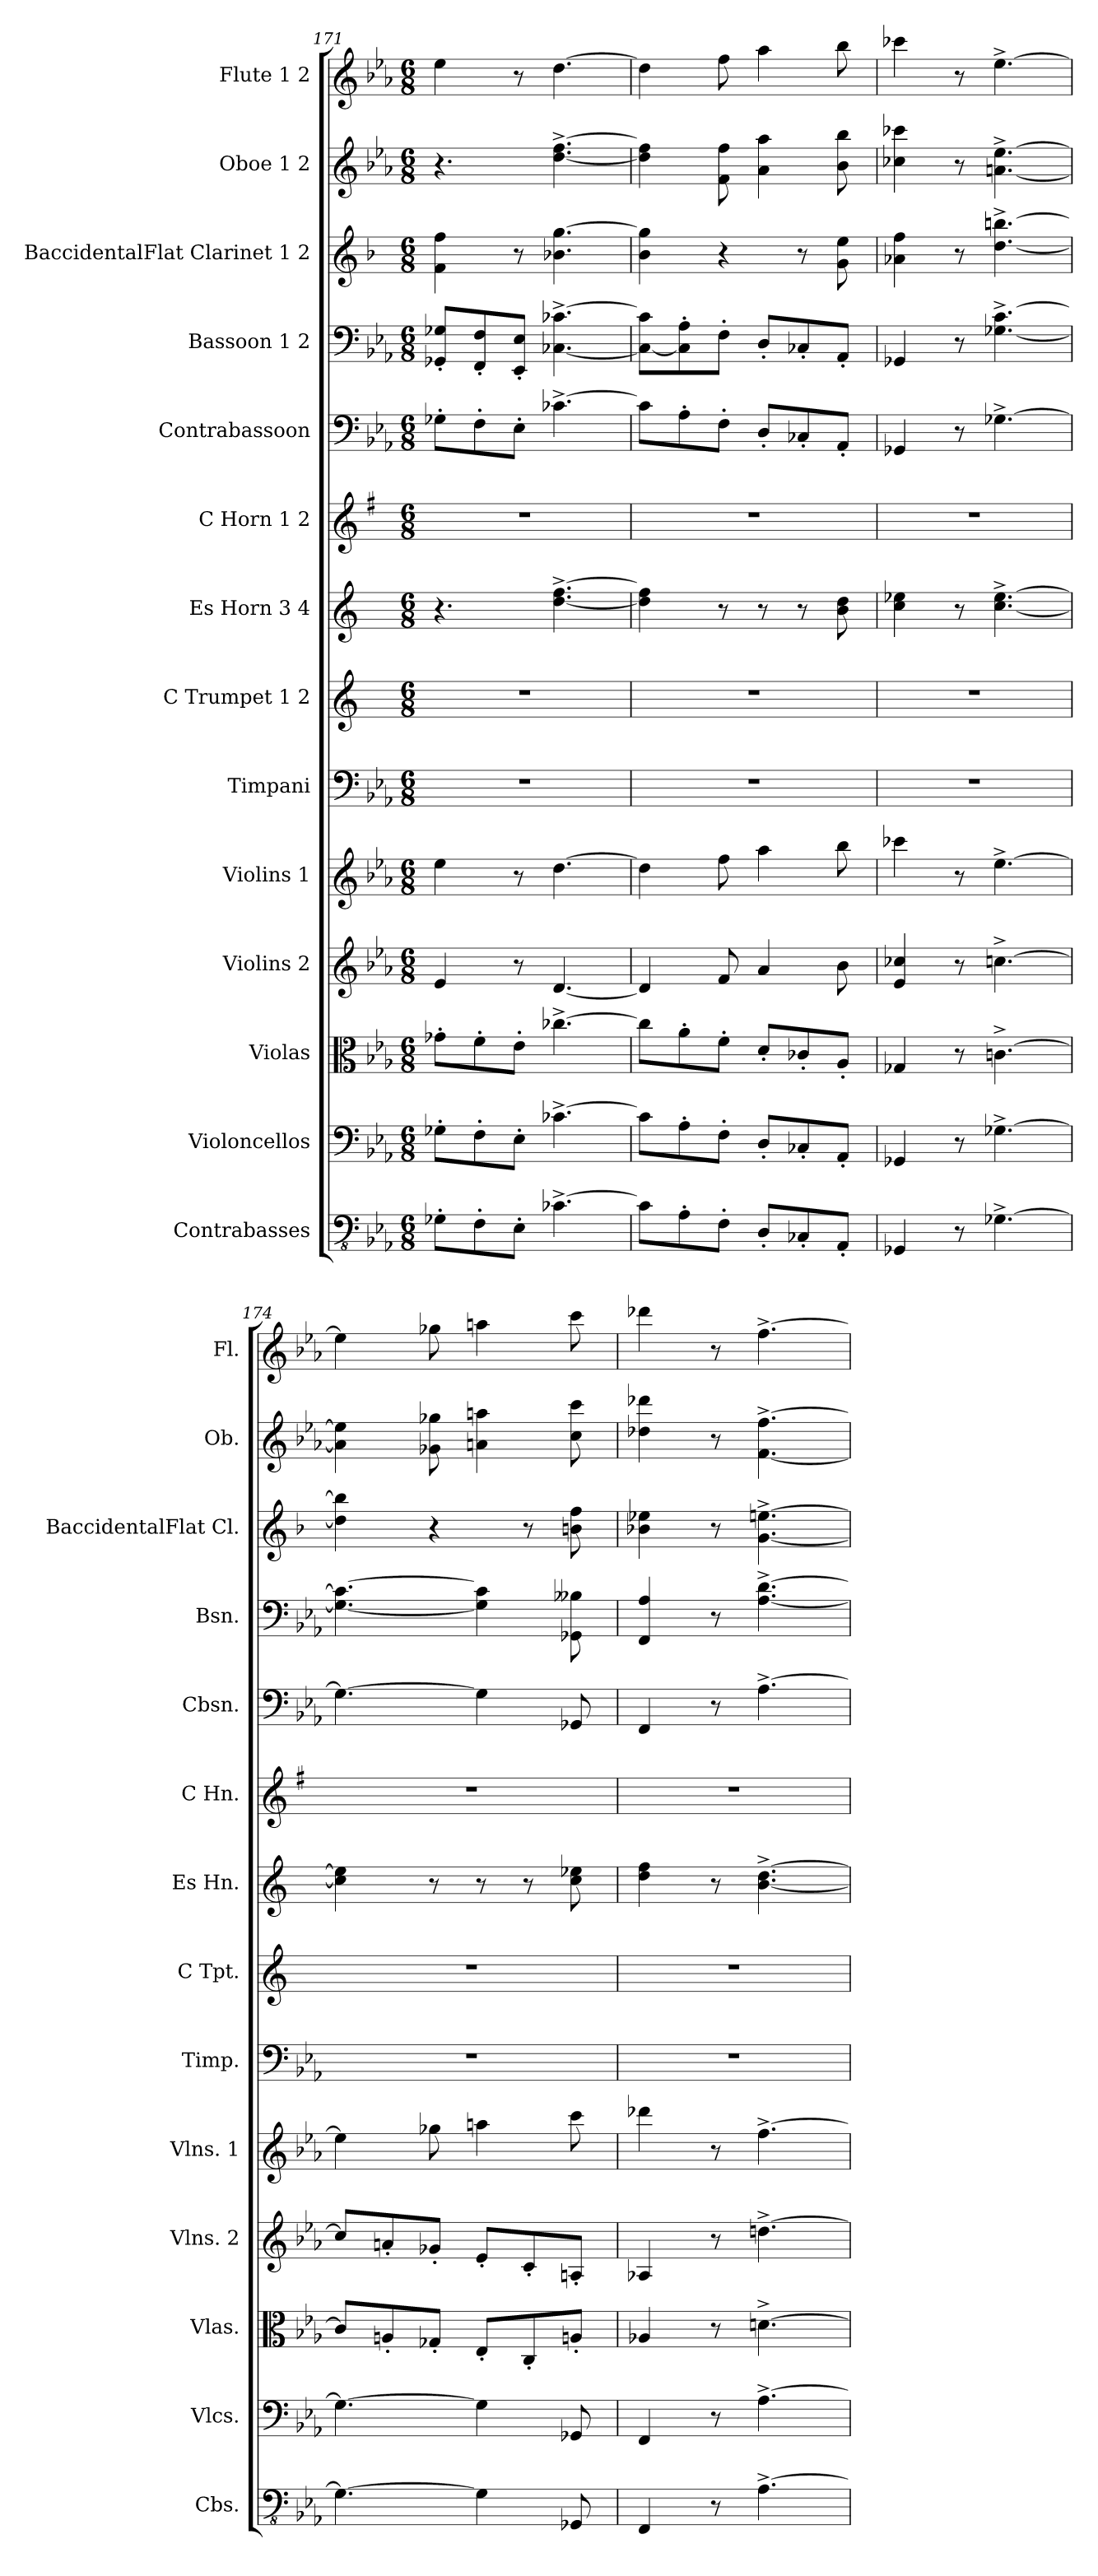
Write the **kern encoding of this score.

**kern	**kern	**kern	**kern	**kern	**kern	**kern	**kern	**kern	**kern	**kern	**kern	**kern	**kern
*part14	*part13	*part12	*part11	*part10	*part9	*part8	*part7	*part6	*part5	*part4	*part3	*part2	*part1
*staff14	*staff13	*staff12	*staff11	*staff10	*staff9	*staff8	*staff7	*staff6	*staff5	*staff4	*staff3	*staff2	*staff1
*I"Contrabasses	*I"Violoncellos	*I"Violas	*I"Violins 2	*I"Violins 1	*I"Timpani	*I"C Trumpet 1 2	*I"Es Horn 3 4	*I"C Horn 1 2	*I"Contrabassoon	*I"Bassoon 1 2	*I"BaccidentalFlat Clarinet 1 2	*I"Oboe 1 2	*I"Flute  1 2
*I'Cbs.	*I'Vlcs.	*I'Vlas.	*I'Vlns. 2	*I'Vlns. 1	*I'Timp.	*I'C Tpt.	*I'Es Hn.	*I'C Hn.	*I'Cbsn.	*I'Bsn.	*I'BaccidentalFlat Cl.	*I'Ob.	*I'Fl.
*clefFv4	*clefF4	*clefC3	*clefG2	*clefG2	*clefF4	*clefG2	*clefG2	*clefG2	*clefF4	*clefF4	*clefG2	*clefG2	*clefG2
*	*	*	*	*	*	*	*ITrd5c9	*ITrd4c7	*ITrd7c12	*	*ITrd1c2	*	*
*k[b-e-a-]	*k[b-e-a-]	*k[b-e-a-]	*k[b-e-a-]	*k[b-e-a-]	*k[b-e-a-]	*k[]	*k[b-e-a-]	*k[]	*k[b-e-a-]	*k[b-e-a-]	*k[b-e-a-]	*k[b-e-a-]	*k[b-e-a-]
*M6/8	*M6/8	*M6/8	*M6/8	*M6/8	*M6/8	*M6/8	*M6/8	*M6/8	*M6/8	*M6/8	*M6/8	*M6/8	*M6/8
=171	=171	=171	=171	=171	=171	=171	=171	=171	=171	=171	=171	=171	=171
8GG-X'\L	8G-X'\L	8g-X'\L	4e-/	4ee-\	2.r	2.r	4.r	2.r	8GG-X'\L	8GG-X/' 8G-X/'L	4e-\ 4ee-\	4.r	4ee-\
8FF'\	8F'\	8f'\	.	.	.	.	.	.	8FF'\	8FF/' 8F/'	.	.	.
8EE-'\J	8E-'\J	8e-'\J	8r	8r	.	.	.	.	8EE-'\J	8EE-/' 8E-/'J	8r	.	8r
[4.C-X^\	[4.c-X^\	[4.cc-X^\	[4.d/	[4.dd\	.	.	[4.f\^ [4.a-\^	.	[4.C-X^\	[4.C-X\^ [4.c-X\^	4.a-X\ [4.ff\	[4.dd\^ [4.ff\^	[4.dd\
!!LO:PB:g=z
=172	=172	=172	=172	=172	=172	=172	=172	=172	=172	=172	=172	=172	=172
8C-\L]	8c-\L]	8cc-\L]	4d/]	4dd\]	2.r	2.r	4f\] 4a-\]	2.r	8C-\L]	8C-\_ 8c-\]L	4a-\ 4ff\]	4dd\] 4ff\]	4dd\]
8AA-'\	8A-'\	8a-'\	.	.	.	.	.	.	8AA-'\	8C-\]' 8A-\'	.	.	.
8FF'\J	8F'\J	8f'\J	8f/	8ff\	.	.	8r	.	8FF'\J	8F'\J	4r	8f\ 8ff\	8ff\
8DD'/L	8D'/L	8d'/L	4a-/	4aa-\	.	.	8r	.	8DD'/L	8D'/L	.	4a-\ 4aa-\	4aa-\
8CC-X'/	8C-X'/	8c-X'/	.	.	.	.	8r	.	8CC-X'/	8C-X'/	8r	.	.
8AAA-'/J	8AA-'/J	8A-'/J	8b-\	8bb-\	.	.	8d\ 8f\	.	8AAA-'/J	8AA-'/J	8f\ 8dd\	8b-\ 8bb-\	8bb-\
=173	=173	=173	=173	=173	=173	=173	=173	=173	=173	=173	=173	=173	=173
4GGG-X/	4GG-X/	4G-X/	4e-/ 4cc-X/	4ccc-X\	2.r	2.r	4e-\ 4g-X\	2.r	4GGG-X/	4GG-X/	4g-X\ 4ee-\	4cc-X\ 4ccc-X\	4ccc-X\
8r	8r	8r	8r	8r	.	.	8r	.	8r	8r	8r	8r	8r
[4.GG-X^\	[4.G-X^\	[4.cn^\	[4.ccn^\	[4.ee-^\	.	.	[4.e-\^ [4.g-\^	.	[4.GG-X^\	[4.G-X\^ [4.c\^	[4.cc\^ [4.aan\^	[4.an\^ [4.ee-\^	[4.ee-^\
=174	=174	=174	=174	=174	=174	=174	=174	=174	=174	=174	=174	=174	=174
4.GG-\_	4.G-\_	8c/L]	8cc/L]	4ee-\]	2.r	2.r	4e-\] 4g-\]	2.r	4.GG-\_	4.G-\_ 4.c\_	4cc\] 4aa\]	4a\] 4ee-\]	4ee-\]
.	.	8An'/	8an'/	.	.	.	.	.	.	.	.	.	.
.	.	8G-X'/J	8g-X'/J	8gg-X\	.	.	8r	.	.	.	4r	8g-X\ 8gg-X\	8gg-X\
4GG-\]	4G-\]	8E-'/L	8e-'/L	4aan\	.	.	8r	.	4GG-\]	4G-\] 4c\]	.	4an\ 4aan\	4aan\
.	.	8C'/	8c'/	.	.	.	8r	.	.	.	8r	.	.
8GGG-X/	8GG-X/	8An'/J	8An'/J	8ccc\	.	.	8e-\ 8g-X\	.	8GGG-X/	8GG-X\ 8B--X\	8an\ 8ee-\	8cc\ 8ccc\	8ccc\
=175	=175	=175	=175	=175	=175	=175	=175	=175	=175	=175	=175	=175	=175
4FFF/	4FF/	4A-X/	4A-X/	4ddd-X\	2.r	2.r	4f\ 4a-\	2.r	4FFF/	4FF/ 4A-/	4a-X\ 4dd-X\	4dd-X\ 4ddd-X\	4ddd-X\
8r	8r	8r	8r	8r	.	.	8r	.	8r	8r	8r	8r	8r
[4.AA-^\	[4.A-^\	[4.dn^\	[4.ddn^\	[4.ff^\	.	.	[4.d\^ [4.f\^	.	[4.AA-^\	[4.A-\^ [4.d\^	[4.f\^ [4.ddn\^	[4.f\^ [4.ff\^	[4.ff^\
=	=	=	=	=	=	=	=	=	=	=	=	=	=
*-	*-	*-	*-	*-	*-	*-	*-	*-	*-	*-	*-	*-	*-
